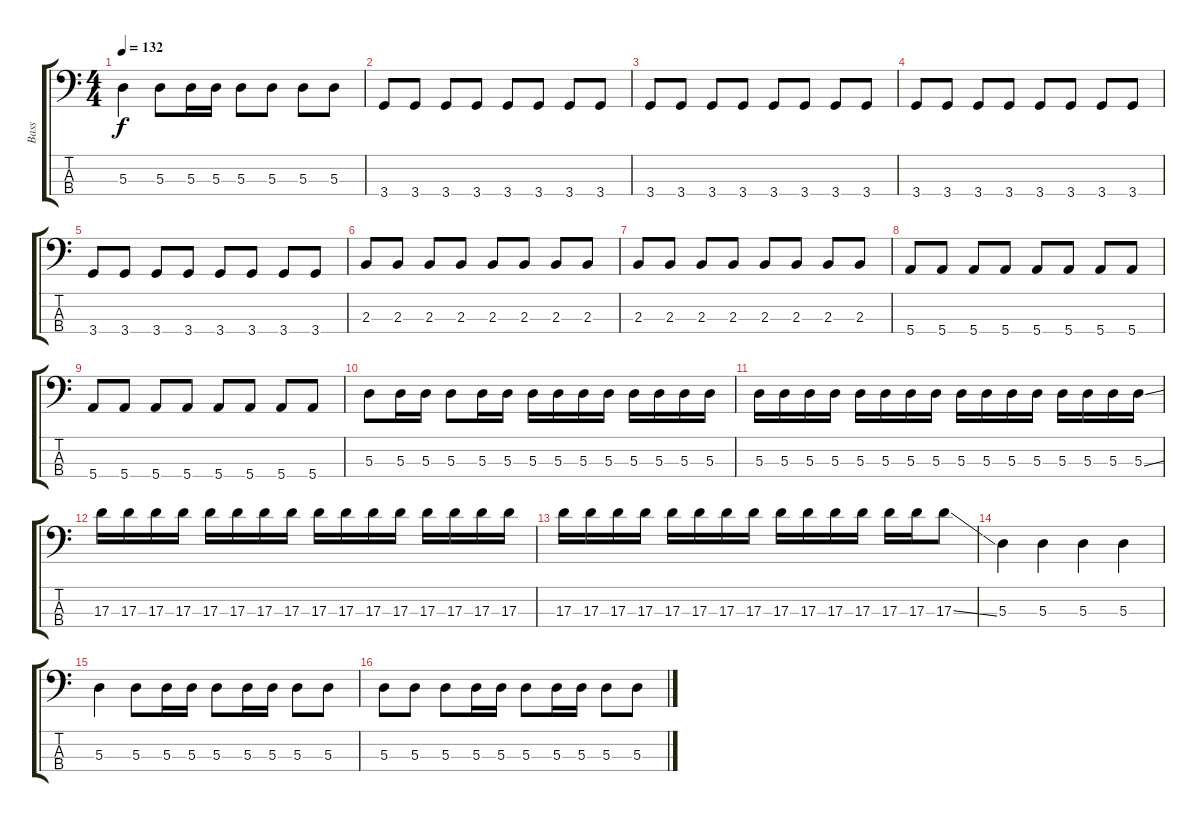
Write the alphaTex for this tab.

\track ("Bass" "Bass") {instrument electricbassfinger}
\staff {score tabs}
\tuning (G2 D2 A1 E1) {hide}
\ts (4 4)
\tempo 132
\clef f4
\ks c
5.3.4{dy f} 5.3.8 5.3.16 5.3.16 5.3.8 5.3.8 5.3.8 5.3.8 |
3.4.8 3.4.8 3.4.8 3.4.8 3.4.8 3.4.8 3.4.8 3.4.8 |
3.4.8 3.4.8 3.4.8 3.4.8 3.4.8 3.4.8 3.4.8 3.4.8 |
3.4.8 3.4.8 3.4.8 3.4.8 3.4.8 3.4.8 3.4.8 3.4.8 |
3.4.8 3.4.8 3.4.8 3.4.8 3.4.8 3.4.8 3.4.8 3.4.8 |
2.3.8 2.3.8 2.3.8 2.3.8 2.3.8 2.3.8 2.3.8 2.3.8 |
2.3.8 2.3.8 2.3.8 2.3.8 2.3.8 2.3.8 2.3.8 2.3.8 |
5.4.8 5.4.8 5.4.8 5.4.8 5.4.8 5.4.8 5.4.8 5.4.8 |
5.4.8 5.4.8 5.4.8 5.4.8 5.4.8 5.4.8 5.4.8 5.4.8 |
5.3.8 5.3.16 5.3.16 5.3.8 5.3.16 5.3.16 5.3.16 5.3.16 5.3.16 5.3.16 5.3.16 5.3.16 5.3.16 5.3.16 |
5.3.16 5.3.16 5.3.16 5.3.16 5.3.16 5.3.16 5.3.16 5.3.16 5.3.16 5.3.16 5.3.16 5.3.16 5.3.16 5.3.16 5.3.16 5.3{ss}.16 |
17.3.16 17.3.16 17.3.16 17.3.16 17.3.16 17.3.16 17.3.16 17.3.16 17.3.16 17.3.16 17.3.16 17.3.16 17.3.16 17.3.16 17.3.16 17.3.16 |
17.3.16 17.3.16 17.3.16 17.3.16 17.3.16 17.3.16 17.3.16 17.3.16 17.3.16 17.3.16 17.3.16 17.3.16 17.3.16 17.3.16 17.3{ss}.8 |
5.3.4 5.3.4 5.3.4 5.3.4 |
5.3.4 5.3.8 5.3.16 5.3.16 5.3.8 5.3.16 5.3.16 5.3.8 5.3.8 |
5.3.8 5.3.8 5.3.8 5.3.16 5.3.16 5.3.8 5.3.16 5.3.16 5.3.8 5.3.8
